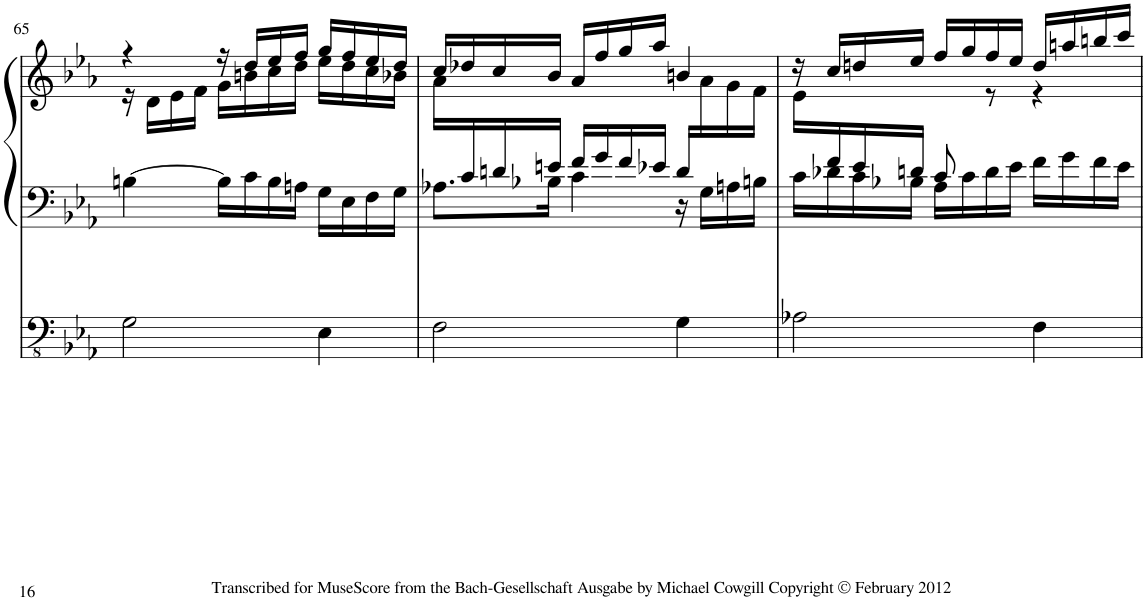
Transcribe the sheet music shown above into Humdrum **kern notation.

**kern	**kern	**kern
*part1	*part1	*part1
*staff3	*staff2	*staff1
*I"Organ	*	*
!!LO:PB:g=z
*clefFv4	*clefF4	*clefG2
*k[b-e-a-]	*k[b-e-a-]	*k[b-e-a-]
*M3/4	*M3/4	*M3/4
=65	=65	=65
*	*	*^
2GG\	[4Bn\	4r	16r
.	.	.	16d\LL
.	.	.	16e-\
.	.	.	16f\JJ
.	16B\LL]	16r	16g\LL
.	16c\	16dd/LL	16bn\
.	16B\	16ee-/	16cc\
.	16An\JJ	16ff/JJ	16dd\JJ
4EE-\	16G\LL	16gg/LL	16ee-\LL
.	16E-\	16ff/	16dd\
.	16F\	16ee-/	16cc\
.	16G\JJ	16dd/JJ	16b-X\JJ
=66	=66	=66	=66
*	*^	*	*
2FF\	16ryy	8.A-X\L	16cc/LL	16a-\LL
.	16c/	.	16dd-X/	2ryy
.	16dn/	.	16cc/	.
.	16en/JJ	16B-X\Jk	16b-/JJ	.
.	16f/LL	4c\	16a-/LL	.
.	16g/	.	16ff/	.
.	16f/	.	16gg/	.
.	16e-X/JJ	.	16aa-/JJ	.
4GG\	16d/LL	16r	4bn/	.
.	8.ryy	16G\LL	.	16a-\
.	.	16An\	.	16g\
.	.	16Bn\JJ	.	16f\JJ
=67	=67	=67	=67	=67
2AA-X\	16ryy	16c\LL	16r	16e-\LL
.	16f/	16d-X\	16cc/LL	16ryy
*	*	*	*v	*v
.	16e-/	16c\	16ddn/
.	16dn/JJ	16B-X\JJ	16ee-/JJ
.	8c/	16A-\LL	16ff/LL
.	.	16c\	16gg/
*	*	*	*^
.	4.ryy	16d\	16ff/	8r
.	.	16e-\JJ	16ee-/JJ	.
4FF\	.	16f\LL	16dd/LL	4r
.	.	16g\	16aan/	.
.	.	16f\	16bbn/	.
.	.	16e-\JJ	16ccc/JJ	.
*	*v	*v	*	*
*	*	*v	*v
=	=	=
*-	*-	*-
